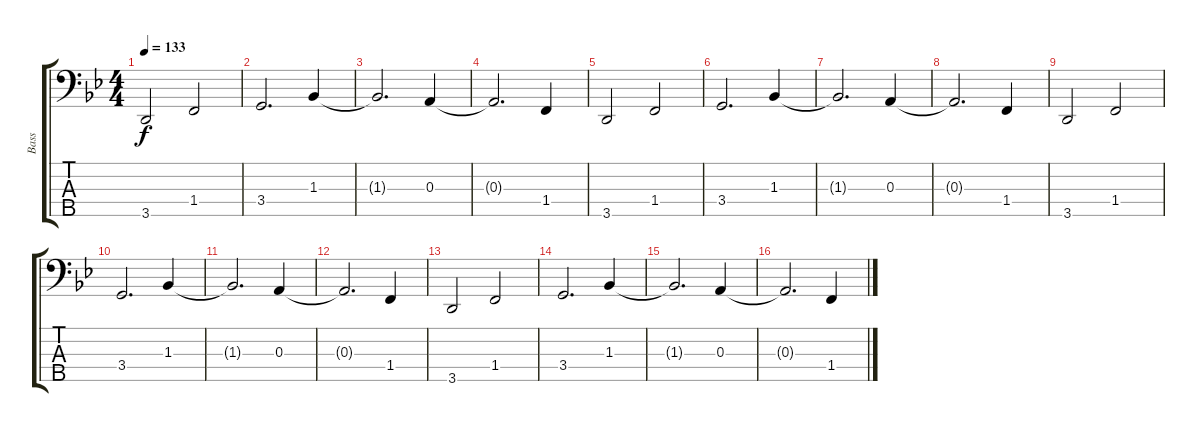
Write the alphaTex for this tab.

\track ("Bass" "Bass") {instrument electricbassfinger}
\staff {score tabs}
\tuning (G2 D2 A1 E1 B0) {hide}
\ts (4 4)
\tempo 133
\clef f4
\ks bb
3.5.2{dy f} 1.4.2 |
3.4.2{d} 1.3.4 |
1.3{t}.2{d} 0.3.4 |
0.3{t}.2{d} 1.4.4 |
3.5.2 1.4.2 |
3.4.2{d} 1.3.4 |
1.3{t}.2{d} 0.3.4 |
0.3{t}.2{d} 1.4.4 |
3.5.2 1.4.2 |
3.4.2{d} 1.3.4 |
1.3{t}.2{d} 0.3.4 |
0.3{t}.2{d} 1.4.4 |
3.5.2 1.4.2 |
3.4.2{d} 1.3.4 |
1.3{t}.2{d} 0.3.4 |
0.3{t}.2{d} 1.4.4
